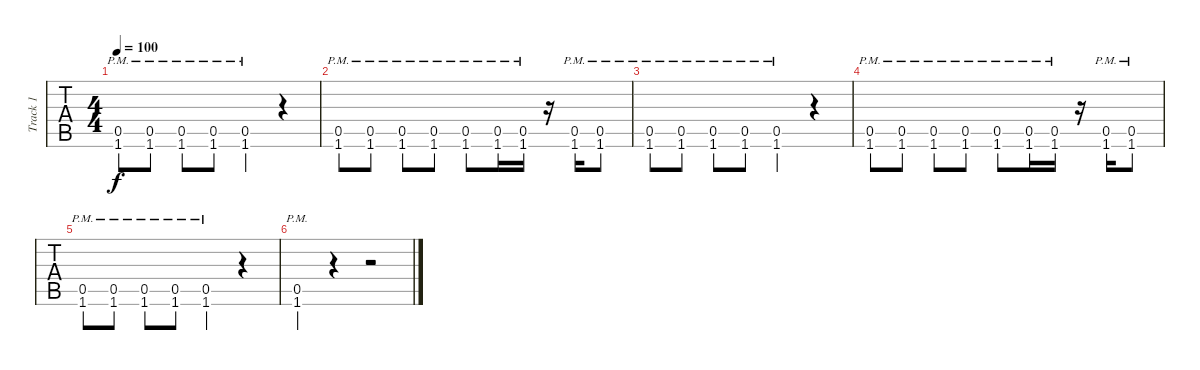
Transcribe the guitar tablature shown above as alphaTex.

\track ("Track 1" "Track 1") {instrument distortionguitar}
\staff {tabs}
\tuning (D4 A3 F3 C3 G2 C2) {hide}
\ts (4 4)
\tempo 100
\clef g2
\ks c
(0.5 1.6{pm}).8{dy f} (0.5 1.6{pm}).8 (0.5{pm} 1.6{pm}).8 (0.5{pm} 1.6{pm}).8 (0.5{pm} 1.6{pm}).4 r.4 |
(0.5 1.6{pm}).8 (0.5 1.6{pm}).8 (0.5{pm} 1.6{pm}).8 (0.5{pm} 1.6{pm}).8 (0.5{pm} 1.6{pm}).8 (0.5{pm} 1.6{pm}).16 (0.5{pm} 1.6{pm}).16 r.16 (0.5{pm} 1.6{pm}).16 (0.5{pm} 1.6{pm}).8 |
(0.5 1.6{pm}).8 (0.5 1.6{pm}).8 (0.5{pm} 1.6{pm}).8 (0.5{pm} 1.6{pm}).8 (0.5{pm} 1.6{pm}).4 r.4 |
(0.5 1.6{pm}).8 (0.5 1.6{pm}).8 (0.5{pm} 1.6{pm}).8 (0.5{pm} 1.6{pm}).8 (0.5{pm} 1.6{pm}).8 (0.5{pm} 1.6{pm}).16 (0.5{pm} 1.6{pm}).16 r.16 (0.5{pm} 1.6{pm}).16 (0.5{pm} 1.6{pm}).8 |
(0.5 1.6{pm}).8 (0.5 1.6{pm}).8 (0.5{pm} 1.6{pm}).8 (0.5{pm} 1.6{pm}).8 (0.5{pm} 1.6{pm}).4 r.4 |
(0.5 1.6{pm}).4 r.4 r.2
